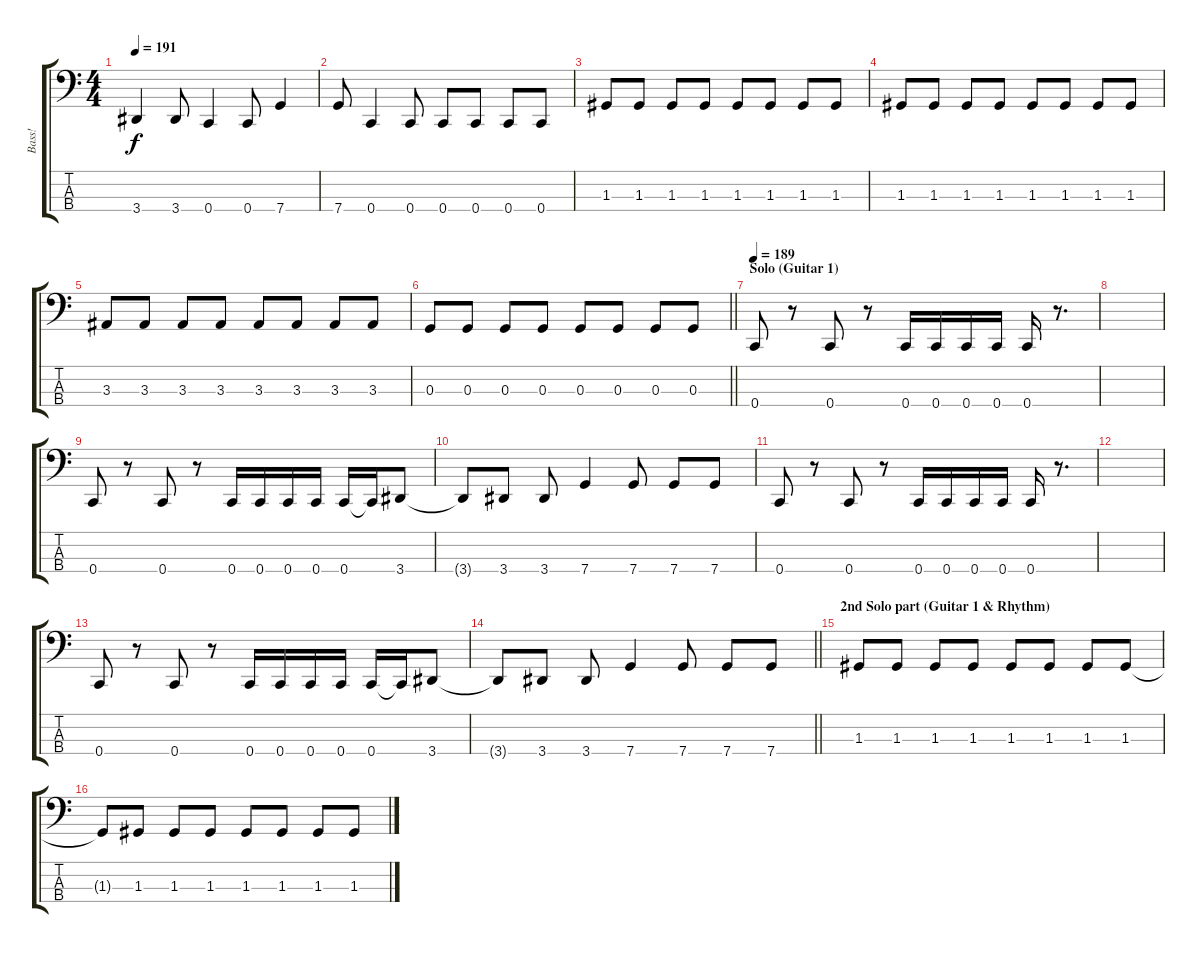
\track ("Bass!" "Bass!") {instrument electricbassfinger}
\staff {score tabs}
\tuning (F2 C2 G1 C1) {hide}
\ts (4 4)
\tempo 191
\clef f4
\ks c
3.4.4{dy f} 3.4.8 0.4.4 0.4.8 7.4.4 |
7.4.8 0.4.4 0.4.8 0.4.8 0.4.8 0.4.8 0.4.8 |
1.3.8 1.3.8 1.3.8 1.3.8 1.3.8 1.3.8 1.3.8 1.3.8 |
1.3.8 1.3.8 1.3.8 1.3.8 1.3.8 1.3.8 1.3.8 1.3.8 |
3.3.8 3.3.8 3.3.8 3.3.8 3.3.8 3.3.8 3.3.8 3.3.8 |
\barLineRight lightlight
0.3.8 0.3.8 0.3.8 0.3.8 0.3.8 0.3.8 0.3.8 0.3.8 |
\section ("" "Solo (Guitar 1)")
\tempo 189
0.4.8 r.8 0.4.8 r.8 0.4.16 0.4.16 0.4.16 0.4.16 0.4.16 r.8{d} |
|
0.4.8 r.8 0.4.8 r.8 0.4.16 0.4.16 0.4.16 0.4.16 0.4.16 0.4{t}.16 3.4.8 |
3.4{t}.8 3.4.8 3.4.8 7.4.4 7.4.8 7.4.8 7.4.8 |
0.4.8 r.8 0.4.8 r.8 0.4.16 0.4.16 0.4.16 0.4.16 0.4.16 r.8{d} |
|
0.4.8 r.8 0.4.8 r.8 0.4.16 0.4.16 0.4.16 0.4.16 0.4.16 0.4{t}.16 3.4.8 |
\barLineRight lightlight
3.4{t}.8 3.4.8 3.4.8 7.4.4 7.4.8 7.4.8 7.4.8 |
\section ("" "2nd Solo part (Guitar 1 & Rhythm)")
1.3.8 1.3.8 1.3.8 1.3.8 1.3.8 1.3.8 1.3.8 1.3.8 |
1.3{t}.8 1.3.8 1.3.8 1.3.8 1.3.8 1.3.8 1.3.8 1.3.8
